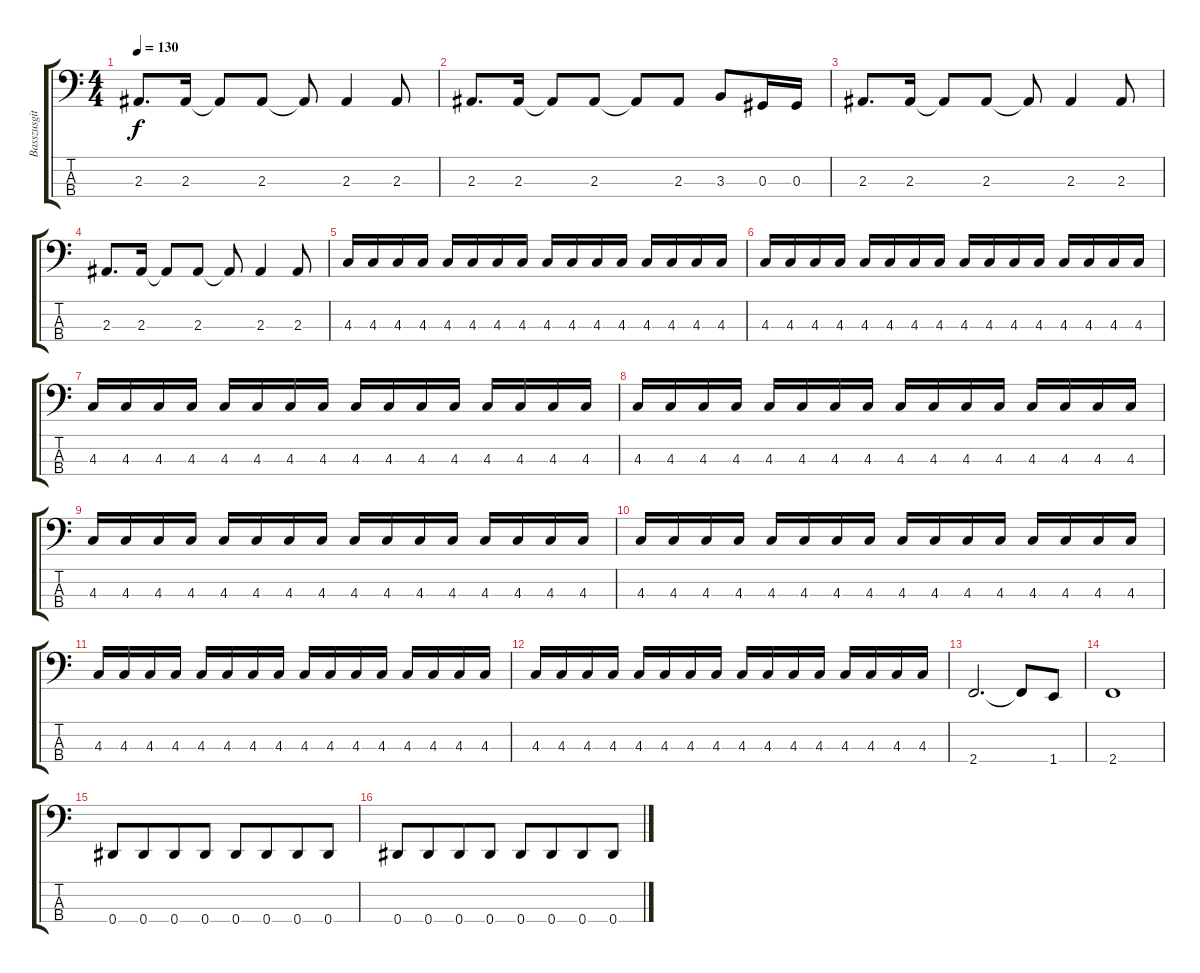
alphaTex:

\track ("Basszusgitár (Barry Dunaway)" "Basszusgit") {instrument electricbassfinger}
\staff {score tabs}
\tuning (Gb2 Db2 Ab1 Eb1) {hide}
\ts (4 4)
\tempo 130
\clef f4
\ks c
2.3.8{d dy f} 2.3.16 2.3{t}.8 2.3.8 2.3{t}.8 2.3.4 2.3.8 |
2.3.8{d} 2.3.16 2.3{t}.8 2.3.8 2.3{t}.8 2.3.8 3.3.8 0.3.16 0.3.16 |
2.3.8{d} 2.3.16 2.3{t}.8 2.3.8 2.3{t}.8 2.3.4 2.3.8 |
2.3.8{d} 2.3.16 2.3{t}.8 2.3.8 2.3{t}.8 2.3.4 2.3.8 |
4.3.16 4.3.16 4.3.16 4.3.16 4.3.16 4.3.16 4.3.16 4.3.16 4.3.16 4.3.16 4.3.16 4.3.16 4.3.16 4.3.16 4.3.16 4.3.16 |
4.3.16 4.3.16 4.3.16 4.3.16 4.3.16 4.3.16 4.3.16 4.3.16 4.3.16 4.3.16 4.3.16 4.3.16 4.3.16 4.3.16 4.3.16 4.3.16 |
4.3.16 4.3.16 4.3.16 4.3.16 4.3.16 4.3.16 4.3.16 4.3.16 4.3.16 4.3.16 4.3.16 4.3.16 4.3.16 4.3.16 4.3.16 4.3.16 |
4.3.16 4.3.16 4.3.16 4.3.16 4.3.16 4.3.16 4.3.16 4.3.16 4.3.16 4.3.16 4.3.16 4.3.16 4.3.16 4.3.16 4.3.16 4.3.16 |
4.3.16 4.3.16 4.3.16 4.3.16 4.3.16 4.3.16 4.3.16 4.3.16 4.3.16 4.3.16 4.3.16 4.3.16 4.3.16 4.3.16 4.3.16 4.3.16 |
4.3.16 4.3.16 4.3.16 4.3.16 4.3.16 4.3.16 4.3.16 4.3.16 4.3.16 4.3.16 4.3.16 4.3.16 4.3.16 4.3.16 4.3.16 4.3.16 |
4.3.16 4.3.16 4.3.16 4.3.16 4.3.16 4.3.16 4.3.16 4.3.16 4.3.16 4.3.16 4.3.16 4.3.16 4.3.16 4.3.16 4.3.16 4.3.16 |
4.3.16 4.3.16 4.3.16 4.3.16 4.3.16 4.3.16 4.3.16 4.3.16 4.3.16 4.3.16 4.3.16 4.3.16 4.3.16 4.3.16 4.3.16 4.3.16 |
2.4.2{d} 2.4{t}.8 1.4.8 |
2.4.1 |
0.4.8 0.4.8{beam merge} 0.4.8 0.4.8 0.4.8 0.4.8{beam merge} 0.4.8 0.4.8 |
0.4.8 0.4.8{beam merge} 0.4.8 0.4.8 0.4.8 0.4.8{beam merge} 0.4.8 0.4.8
